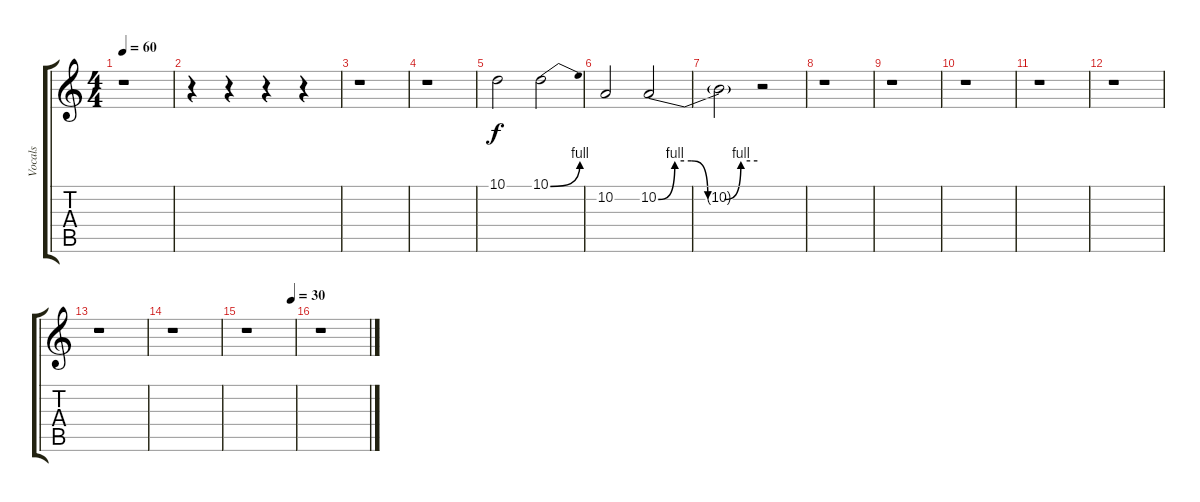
\track ("Vocals" "Vocals") {instrument lead6voice}
\staff {score tabs}
\tuning (E4 B3 G3 D3 A2 E2) {hide}
\ts (4 4)
\tempo 60
\clef g2
\ks c
r.1{dy f} |
r.4 r.4 r.4 r.4 |
r.1 |
r.1 |
10.1.2 10.1{be (bend 0 0 60 4)}.2 |
10.2.2 10.2{be (custom 0 0 10 4 20 4 30 0 40 0 50 4 60 4)}.2 |
10.2{t}.2 r.2 |
r.1 |
r.1 |
r.1 |
r.1 |
r.1 |
r.1 |
r.1 |
\tempo (30 0.9375)
r.1 |
r.1
